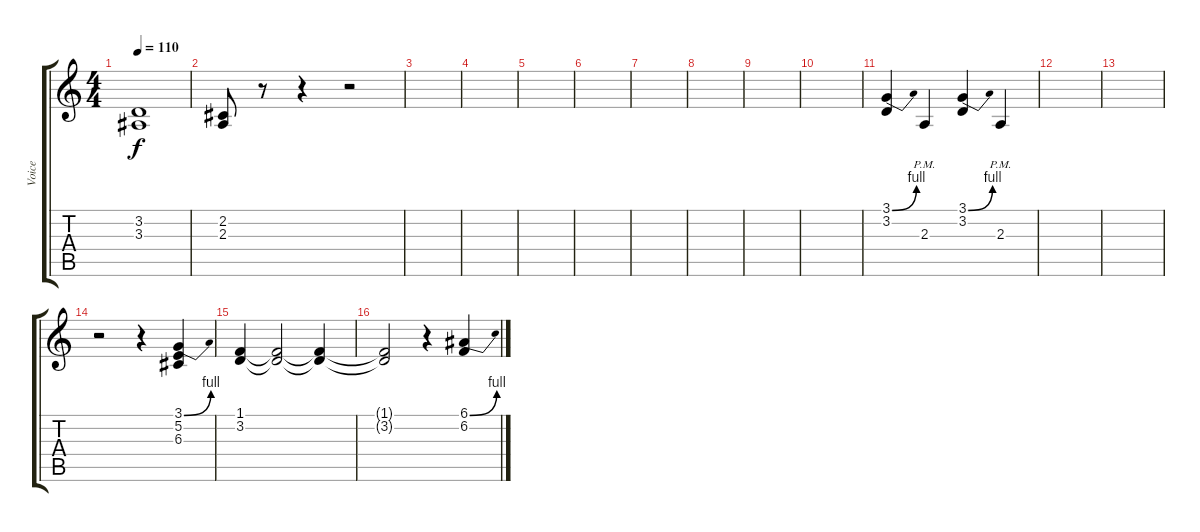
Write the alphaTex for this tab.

\track ("Voice" "Voice") {instrument voiceoohs}
\staff {score tabs}
\tuning (E4 B3 G3 D3 A2 E2) {hide}
\ts (4 4)
\tempo 110
\clef g2
\ks c
(3.2 3.3).1{dy f} |
(2.2 2.3).8 r.8 r.4 r.2 |
|
|
|
|
|
|
|
|
(3.1{be (bend 0 0 60 4)} 3.2).4 2.3{pm}.4 (3.1{be (bend 0 0 60 4)} 3.2).4 2.3{pm}.4 |
|
|
r.2{instrument voiceoohs} r.4 (3.1{be (bend 0 0 60 4)} 5.2 6.3).4 |
(1.1 3.2).4 (1.1{t} 3.2{t}).2 (1.1{t} 3.2{t}).4 |
(1.1{t} 3.2{t}).2 r.4 (6.1{be (bend 0 0 60 4)} 6.2).4
